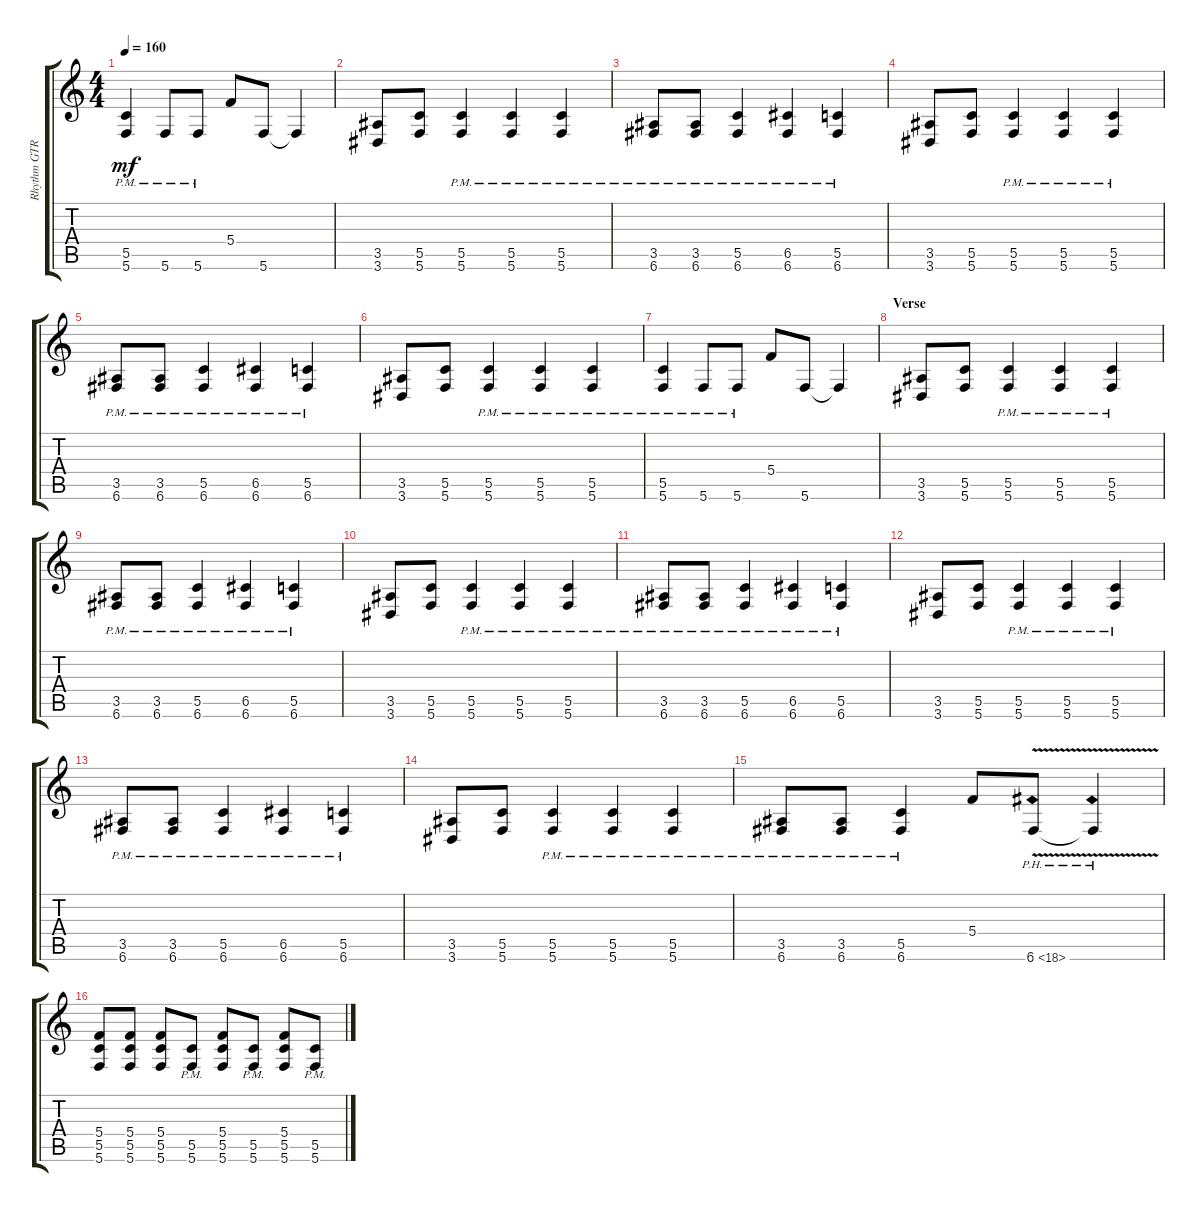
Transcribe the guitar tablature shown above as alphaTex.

\track ("Rhythm GTR 2" "Rhythm GTR") {instrument distortionguitar}
\staff {score tabs}
\tuning (D4 A3 F3 C3 G2 C2) {hide}
\ts (4 4)
\tempo 160
\clef g2
\ks aminor
(5.5{pm} 5.6{pm}).4{dy mf} 5.6{pm}.8 5.6{pm}.8 5.4.8 5.6.8 5.6{t}.4 |
(3.5 3.6).8 (5.5 5.6).8 (5.5{pm} 5.6{pm}).4 (5.5{pm} 5.6{pm}).4 (5.5{pm} 5.6{pm}).4 |
(3.5{pm} 6.6{pm}).8 (3.5{pm} 6.6{pm}).8 (5.5{pm} 6.6{pm}).4 (6.5{pm} 6.6{pm}).4 (5.5{pm} 6.6{pm}).4 |
(3.5 3.6).8 (5.5 5.6).8 (5.5{pm} 5.6{pm}).4 (5.5{pm} 5.6{pm}).4 (5.5{pm} 5.6{pm}).4 |
(3.5{pm} 6.6{pm}).8 (3.5{pm} 6.6{pm}).8 (5.5{pm} 6.6{pm}).4 (6.5{pm} 6.6{pm}).4 (5.5{pm} 6.6{pm}).4 |
(3.5 3.6).8 (5.5 5.6).8 (5.5{pm} 5.6{pm}).4 (5.5{pm} 5.6{pm}).4 (5.5{pm} 5.6{pm}).4 |
(5.5{pm} 5.6{pm}).4 5.6{pm}.8 5.6{pm}.8 5.4.8 5.6.8 5.6{t}.4 |
\section ("" "Verse")
(3.5 3.6).8 (5.5 5.6).8 (5.5{pm} 5.6{pm}).4 (5.5{pm} 5.6{pm}).4 (5.5{pm} 5.6{pm}).4 |
(3.5{pm} 6.6{pm}).8 (3.5{pm} 6.6{pm}).8 (5.5{pm} 6.6{pm}).4 (6.5{pm} 6.6{pm}).4 (5.5{pm} 6.6{pm}).4 |
(3.5 3.6).8 (5.5 5.6).8 (5.5{pm} 5.6{pm}).4 (5.5{pm} 5.6{pm}).4 (5.5{pm} 5.6{pm}).4 |
(3.5{pm} 6.6{pm}).8 (3.5{pm} 6.6{pm}).8 (5.5{pm} 6.6{pm}).4 (6.5{pm} 6.6{pm}).4 (5.5{pm} 6.6{pm}).4 |
(3.5 3.6).8 (5.5 5.6).8 (5.5{pm} 5.6{pm}).4 (5.5{pm} 5.6{pm}).4 (5.5{pm} 5.6{pm}).4 |
(3.5{pm} 6.6{pm}).8 (3.5{pm} 6.6{pm}).8 (5.5{pm} 6.6{pm}).4 (6.5{pm} 6.6{pm}).4 (5.5{pm} 6.6{pm}).4 |
(3.5 3.6).8 (5.5 5.6).8 (5.5{pm} 5.6{pm}).4 (5.5{pm} 5.6{pm}).4 (5.5{pm} 5.6{pm}).4 |
(3.5{pm} 6.6{pm}).8 (3.5{pm} 6.6{pm}).8 (5.5{pm} 6.6{pm}).4 5.4.8 6.6{ph 12 v}.8 6.6{ph 12 t}.4 |
(5.4 5.5 5.6).8 (5.4 5.5 5.6).8 (5.4 5.5 5.6).8 (5.5{pm} 5.6{pm}).8 (5.4 5.5 5.6).8 (5.5{pm} 5.6{pm}).8 (5.4 5.5 5.6).8 (5.5{pm} 5.6{pm}).8
